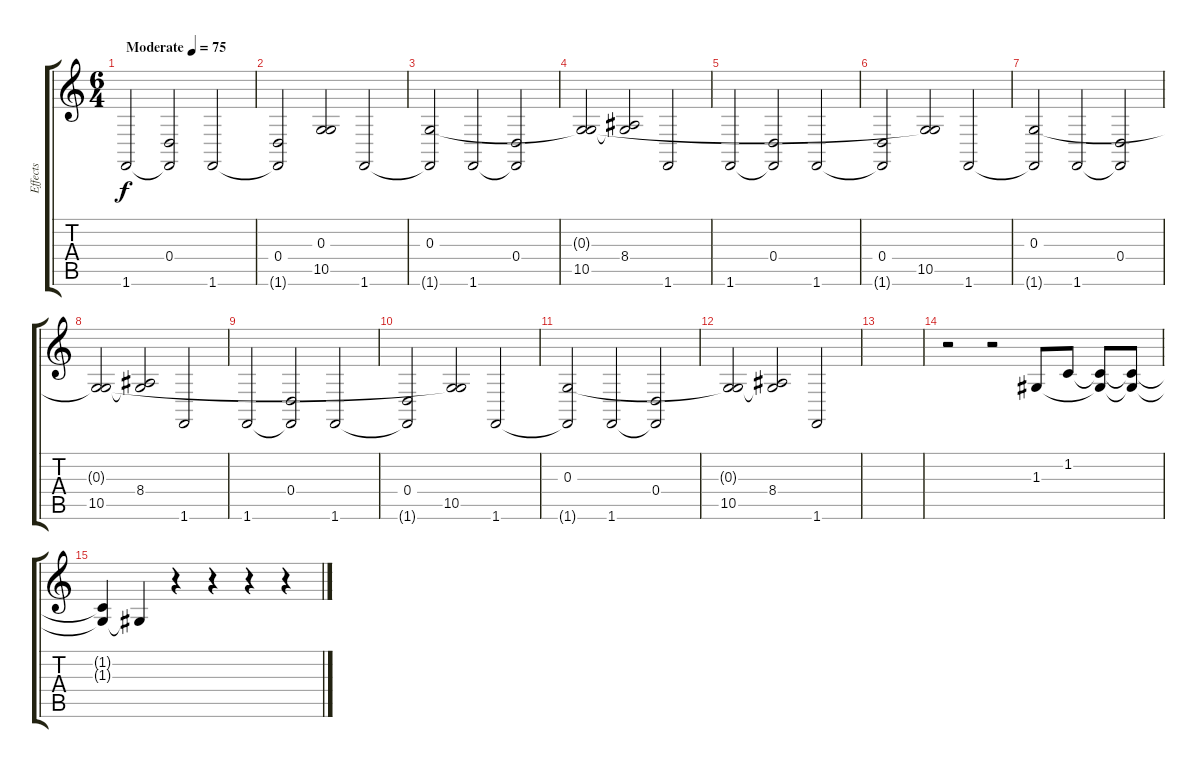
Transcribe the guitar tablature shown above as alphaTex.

\track ("Effects" "Effects") {instrument pad7halo}
\staff {score tabs}
\tuning (E4 B3 G3 D3 A2 E2) {hide}
\ts (6 4)
\tempo (75 "Moderate")
\clef g2
\ks c
1.6.2{dy f volume 7 instrument seashore} (0.4 1.6{t}).2 1.6.2 |
(0.4 1.6{t}).2 (0.3 10.5).2 1.6.2 |
(0.3 1.6{t}).2 1.6.2 (0.4 1.6{t}).2 |
(0.3{t} 10.5).2 (8.4 10.5{t}).2 1.6.2 |
1.6.2{volume 7 instrument seashore} (0.4 1.6{t}).2 1.6.2 |
(0.4 1.6{t}).2 (0.3{t} 10.5).2 1.6.2 |
(0.3 1.6{t}).2 1.6.2 (0.4 1.6{t}).2 |
(0.3{t} 10.5).2 (8.4 10.5{t}).2 1.6.2 |
1.6.2{volume 7 instrument seashore} (0.4 1.6{t}).2 1.6.2 |
(0.4 1.6{t}).2 (0.3{t} 10.5).2 1.6.2 |
(0.3 1.6{t}).2{volume 0} 1.6.2 (0.4 1.6{t}).2 |
(0.3{t} 10.5).2 (8.4 10.5{t}).2 1.6.2 |
|
r.2 r.2{volume 11 instrument reversecymbal} 1.3.8 1.2.8 (1.2{t} 1.3{t}).8 (1.2{t} 1.3{t}).8 |
(1.2{t} 1.3{t}).4 1.3{t}.4 r.4 r.4 r.4 r.4
